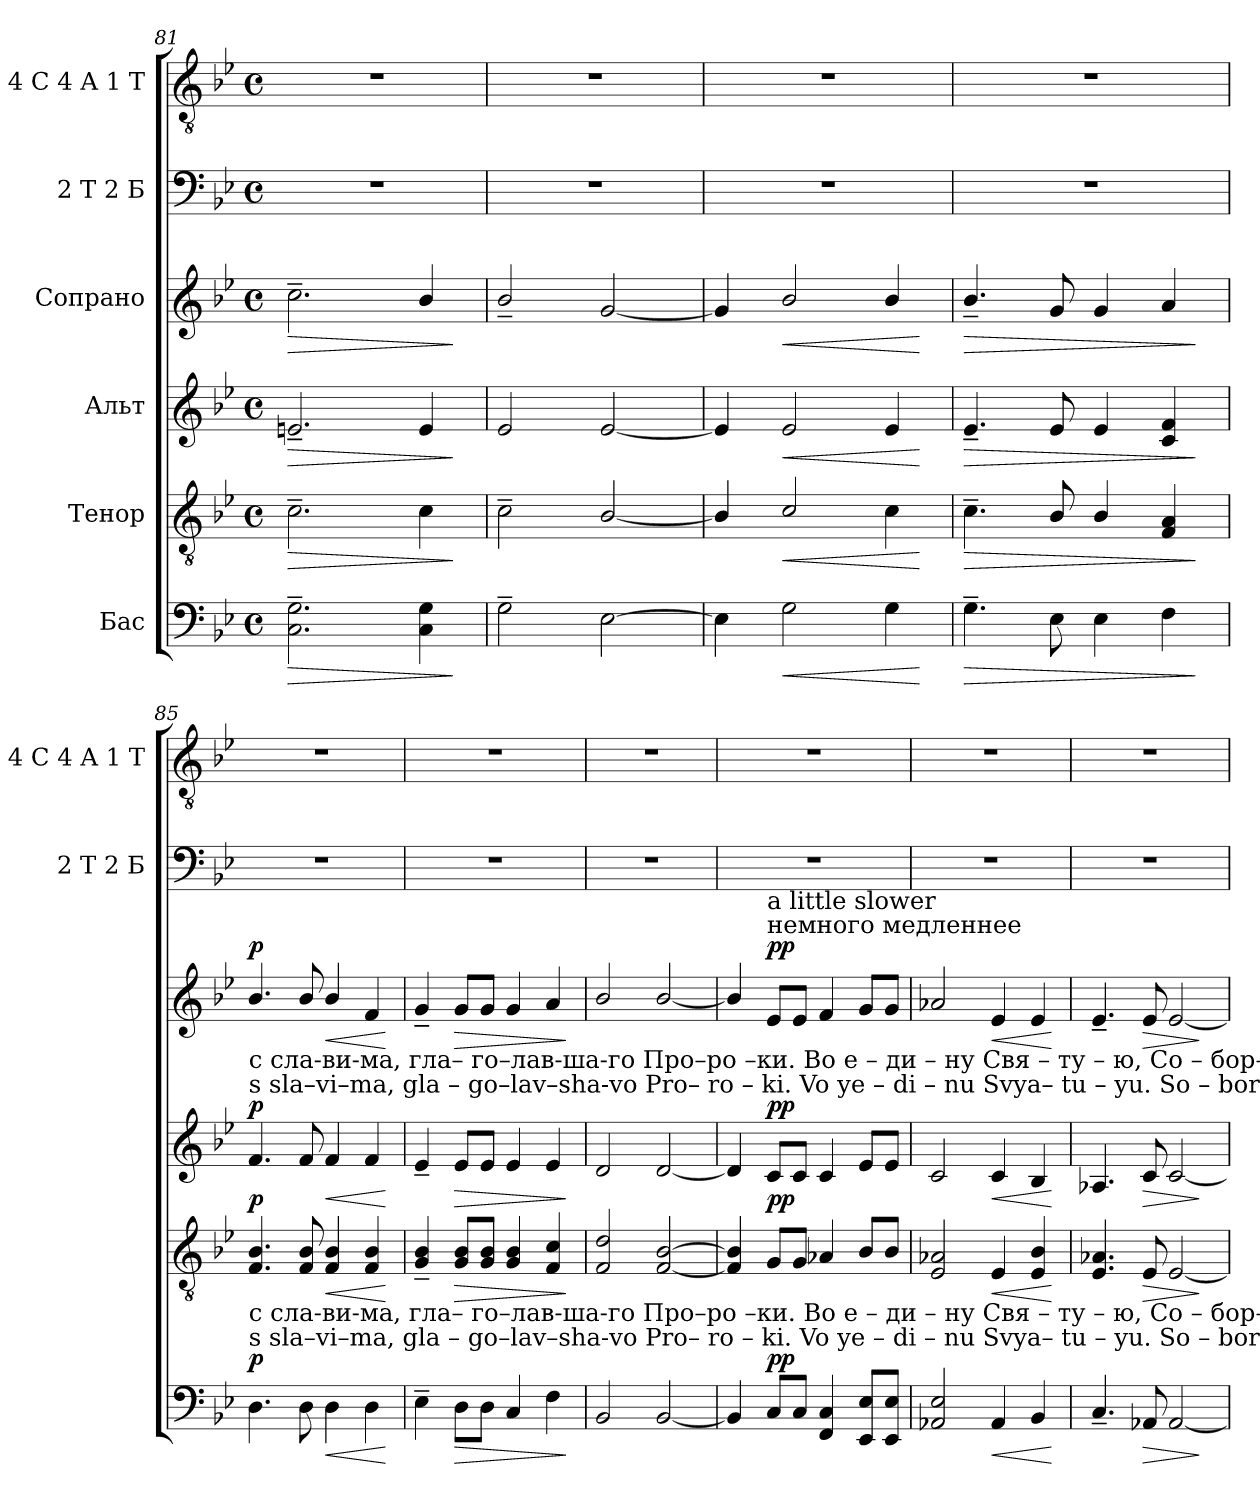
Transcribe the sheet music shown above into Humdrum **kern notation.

**kern	**dynam	**kern	**dynam	**kern	**dynam	**kern	**dynam	**kern	**kern
*part6	*part6	*part5	*part5	*part4	*part4	*part3	*part3	*part2	*part1
*staff6	*staff6	*staff5	*staff5	*staff4	*staff4	*staff3	*staff3	*staff2	*staff1
*I"Бас	*	*I"Тенор	*	*I"Альт	*	*I"Сопрано	*	*I"2 T 2 Б	*I"4 C 4 A 1 T
*	*	*	*	*	*	*	*	*I'2 T 2 Б	*I'4 C 4 A 1 T
*clefF4	*	*clefGv2	*	*clefG2	*	*clefG2	*	*clefF4	*clefGv2
*k[b-e-]	*	*k[b-e-]	*	*k[b-e-]	*	*k[b-e-]	*	*k[b-e-]	*k[b-e-]
*M4/4	*	*M4/4	*	*M4/4	*	*M4/4	*	*M4/4	*M4/4
*met(c)	*	*met(c)	*	*met(c)	*	*met(c)	*	*met(c)	*met(c)
=81	=81	=81	=81	=81	=81	=81	=81	=81	=81
!	!LO:HP:b	!	!LO:HP:b	!	!LO:HP:b	!	!LO:HP:b	!	!
2.C\~ 2.G\~	>	2.c~\	>	2.en~/	>	2.cc~\	>	1r	1r
4C\ 4G\	.	4c\	.	4e/	.	4b-/	.	.	.
.	]	.	]	.	]	.	]	.	.
=82	=82	=82	=82	=82	=82	=82	=82	=82	=82
2G~\	.	2c~\	.	2e-/	.	2b-~/	.	1r	1r
[2E-\	.	[2B-/	.	[2e-/	.	[2g/	.	.	.
=83	=83	=83	=83	=83	=83	=83	=83	=83	=83
4E-\]	.	4B-/]	.	4e-/]	.	4g/]	.	1r	1r
!	!LO:HP:b	!	!LO:HP:b	!	!LO:HP:b	!	!LO:HP:b	!	!
2G\	<	2c/	<	2e-/	<	2b-/	<	.	.
4G\	.	4c\	.	4e-/	.	4b-/	.	.	.
.	[	.	[	.	[	.	[	.	.
=84	=84	=84	=84	=84	=84	=84	=84	=84	=84
!	!LO:HP:b	!	!LO:HP:b	!	!LO:HP:b	!	!LO:HP:b	!	!
4.G~\	>	4.c~\	>	4.e-~/	>	4.b-~/	>	1r	1r
8E-\	.	8B-/	.	8e-/	.	8g/	.	.	.
4E-\	.	4B-/	.	4e-/	.	4g/	.	.	.
4F\	.	4F/ 4A/	.	4c/ 4f/	.	4a/	.	.	.
.	]	.	]	.	]	.	]	.	.
!!LO:PB:g=z
=85	=85	=85	=85	=85	=85	=85	=85	=85	=85
!	!	!	!	!	!	!LO:TX:b:t=с сла-ви-ма, гла– го–лав-ша-го Про–ро –ки.              Во     е   – ди – ну  Свя – ту   –  ю,  Со  – бор– ну –ю	!	!	!
!	!	!	!	!	!	!LO:TX:b:t=s  sla–vi–ma, gla – go–lav–sha-vo Pro– ro – ki.                Vo   ye  –  di  – nu  Svya– tu   –  yu.  So –  bor –nu–yu	!	!	!
!	!	!LO:TX:b:t=с сла-ви-ма, гла– го–лав-ша-го Про–ро –ки.              Во     е   – ди – ну  Свя – ту   –  ю,  Со  – бор– ну –ю	!	!	!	!	!	!	!
!	!	!LO:TX:b:t=s  sla–vi–ma, gla – go–lav–sha-vo Pro– ro – ki.                Vo   ye  –  di  – nu  Svya– tu   –  yu.  So –  bor –nu–yu	!	!	!	!	!	!	!
!	!LO:DY:a	!	!LO:DY:a	!	!LO:DY:a	!	!LO:DY:a	!	!
4.D\	p	4.F/ 4.B-/	p	4.f/	p	4.b-/	p	1r	1r
8D\	.	8F/ 8B-/	.	8f/	.	8b-/	.	.	.
!	!LO:HP:b	!	!LO:HP:b	!	!LO:HP:b	!	!LO:HP:b	!	!
4D\	<	4F/ 4B-/	<	4f/	<	4b-/	<	.	.
4D\	.	4F/ 4B-/	.	4f/	.	4f/	.	.	.
.	[	.	[	.	[	.	[	.	.
=86	=86	=86	=86	=86	=86	=86	=86	=86	=86
4E-~\	.	4G/~ 4B-/~	.	4e-~/	.	4g~/	.	1r	1r
!	!LO:HP:b	!	!LO:HP:b	!	!LO:HP:b	!	!LO:HP:b	!	!
8D\L	>	8G/ 8B-/L	>	8e-/L	>	8g/L	>	.	.
8D\J	.	8G/ 8B-/J	.	8e-/J	.	8g/J	.	.	.
4C/	.	4G/ 4B-/	.	4e-/	.	4g/	.	.	.
4F\	.	4F/ 4c/	.	4e-/	.	4a/	.	.	.
.	]	.	]	.	]	.	]	.	.
=87	=87	=87	=87	=87	=87	=87	=87	=87	=87
2BB-/	.	2F/ 2d/	.	2d/	.	2b-/	.	1r	1r
[2BB-/	.	[2F/ [2B-/	.	[2d/	.	[2b-/	.	.	.
=88	=88	=88	=88	=88	=88	=88	=88	=88	=88
4BB-/]	.	4F/] 4B-/]	.	4d/]	.	4b-/]	.	1r	1r
!	!	!	!	!	!	!LO:TX:a:t=немного медленнее	!	!	!
!	!	!	!	!	!	!LO:TX:a:t=a little slower	!	!	!
!	!LO:DY:a	!	!LO:DY:a	!	!LO:DY:a	!	!LO:DY:a	!	!
8C/L	pp	8G/L	pp	8c/L	pp	8e-/L	pp	.	.
8C/J	.	8G/J	.	8c/J	.	8e-/J	.	.	.
4FF/ 4C/	.	4A-X/	.	4c/	.	4f/	.	.	.
8EE-/ 8E-/L	.	8B-/L	.	8e-/L	.	8g/L	.	.	.
8EE-/ 8E-/J	.	8B-/J	.	8e-/J	.	8g/J	.	.	.
=89	=89	=89	=89	=89	=89	=89	=89	=89	=89
2AA-X/ 2E-/	.	2E-/ 2A-X/	.	2c/	.	2a-X/	.	1r	1r
!	!LO:HP:b	!	!LO:HP:b	!	!LO:HP:b	!	!LO:HP:b	!	!
4AA-/	<	4E-/	<	4c/	<	4e-/	<	.	.
4BB-/	.	4E-/ 4B-/	.	4B-/	.	4e-/	.	.	.
.	[	.	[	.	[	.	[	.	.
=90	=90	=90	=90	=90	=90	=90	=90	=90	=90
4.C~/	.	4.E-/ 4.A-X/	.	4.A-X/	.	4.e-~/	.	1r	1r
!	!LO:HP:b	!	!LO:HP:b	!	!LO:HP:b	!	!LO:HP:b	!	!
8AA-X/	>	8E-/	>	8c/	>	8e-/	>	.	.
[2AA-/	.	[2E-/	.	[2c/	.	[2e-/	.	.	.
.	]	.	]	.	]	.	]	.	.
=	=	=	=	=	=	=	=	=	=
*-	*-	*-	*-	*-	*-	*-	*-	*-	*-
